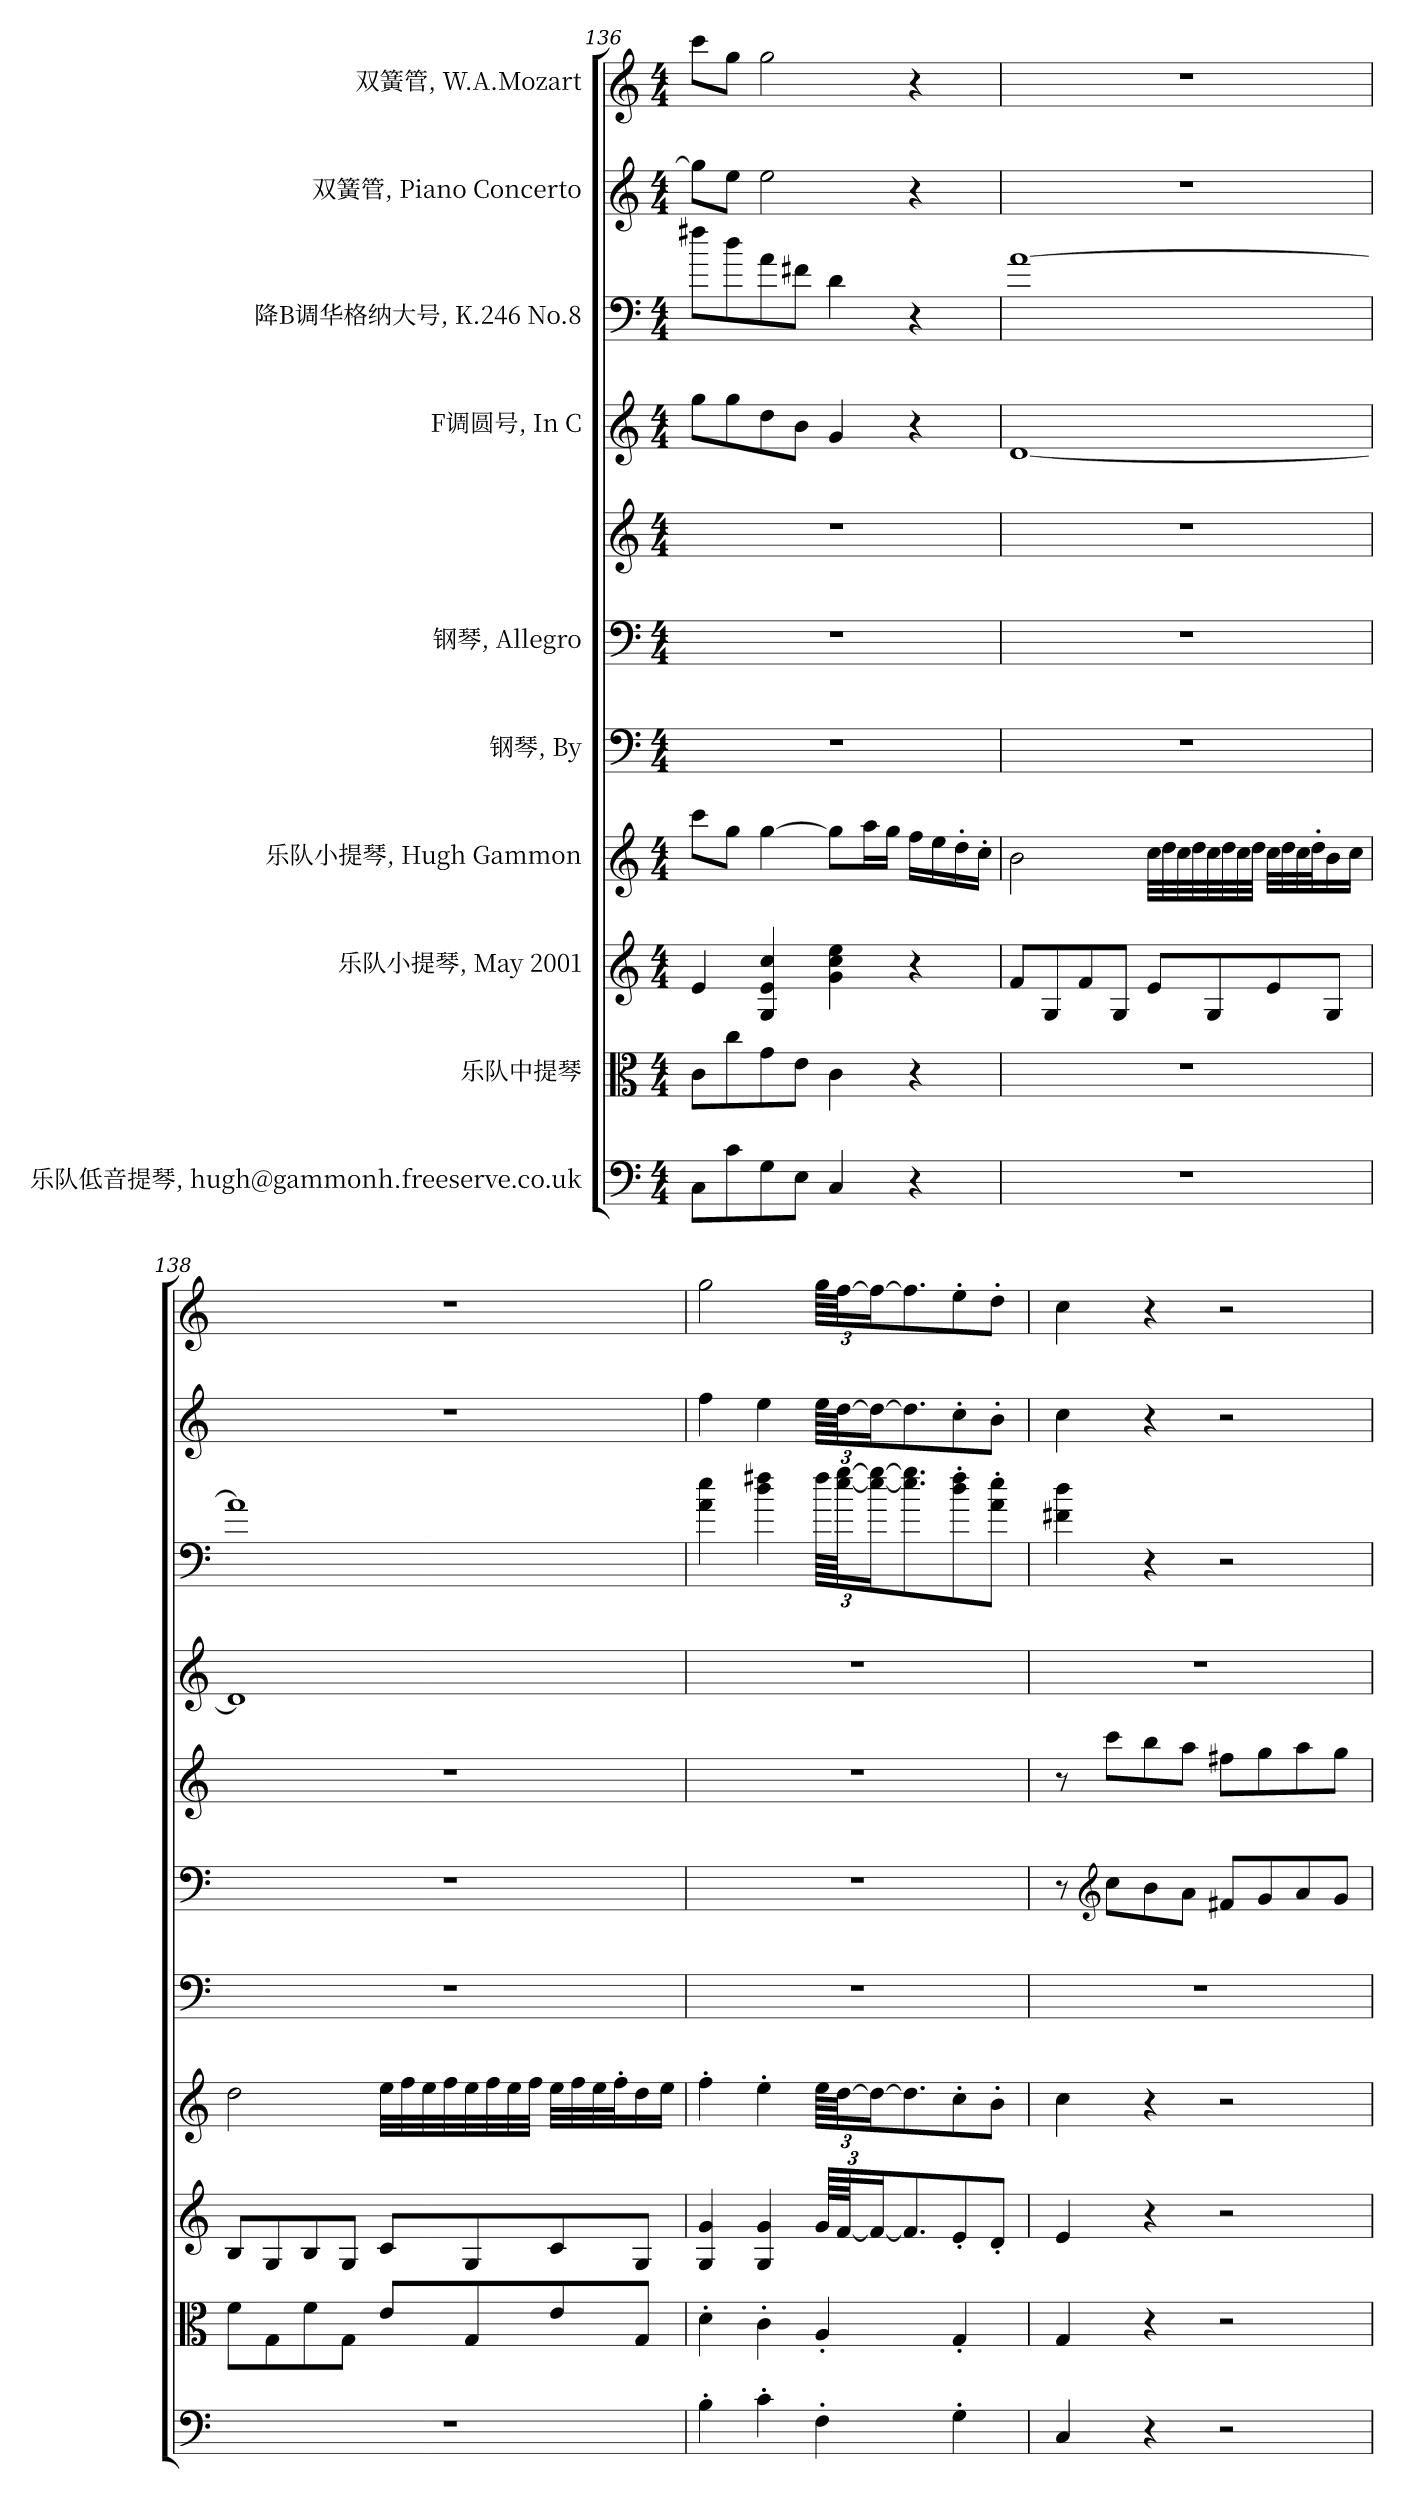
**kern	**kern	**kern	**kern	**kern	**kern	**kern	**kern	**kern	**kern	**kern
*part10	*part9	*part8	*part7	*part6	*part5	*part5	*part4	*part3	*part2	*part1
*staff11	*staff10	*staff9	*staff8	*staff7	*staff6	*staff5	*staff4	*staff3	*staff2	*staff1
*I"乐队低音提琴, hugh@gammonh.freeserve.co.uk	*I"乐队中提琴	*I"乐队小提琴, May 2001	*I"乐队小提琴, Hugh Gammon	*I"钢琴,       By	*I"钢琴, Allegro	*	*I"F调圆号, In C	*I"降B调华格纳大号, K.246 No.8	*I"双簧管, Piano Concerto	*I"双簧管, W.A.Mozart
!!LO:PB:g=z
*clefF4	*clefC3	*clefG2	*clefG2	*clefF4	*clefF4	*clefG2	*clefG2	*clefF4	*clefG2	*clefG2
*ITrd7c12	*	*	*	*	*	*	*ITrd4c7	*ITrd1c2	*	*
*k[]	*k[]	*k[]	*k[]	*k[]	*k[]	*k[]	*k[b-]	*k[b-e-]	*k[]	*k[]
*M4/4	*M4/4	*M4/4	*M4/4	*M4/4	*M4/4	*M4/4	*M4/4	*M4/4	*M4/4	*M4/4
=136	=136	=136	=136	=136	=136	=136	=136	=136	=136	=136
8CC\L	8c\L	4e/	8ccc\L	1r	1r	1r	8cc\L	8een\L	8gg\L]	8ccc\L
8C\	8cc\	.	8gg\J	.	.	.	8cc\	8cc\	8ee\J	8gg\J
8GG\	8g\	4G/ 4e/ 4cc/	[4gg\	.	.	.	8g\	8g\	2ee\	2gg\
8EE\J	8e\J	.	.	.	.	.	8e\J	8en\J	.	.
4CC/	4c\	4g\ 4cc\ 4ee\	8gg\L]	.	.	.	4c/	4c\	.	.
.	.	.	16aa\L	.	.	.	.	.	.	.
.	.	.	16gg\JJ	.	.	.	.	.	.	.
4r	4r	4r	16ff\LL	.	.	.	4r	4r	4r	4r
.	.	.	16ee\	.	.	.	.	.	.	.
.	.	.	16dd'\	.	.	.	.	.	.	.
.	.	.	16cc'\JJ	.	.	.	.	.	.	.
=137	=137	=137	=137	=137	=137	=137	=137	=137	=137	=137
1r	1r	8f/L	2b\	1r	1r	1r	[1G	[1g	1r	1r
.	.	8G/	.	.	.	.	.	.	.	.
.	.	8f/	.	.	.	.	.	.	.	.
.	.	8G/J	.	.	.	.	.	.	.	.
.	.	8e/L	32cc\LLL	.	.	.	.	.	.	.
.	.	.	32dd\	.	.	.	.	.	.	.
.	.	.	32cc\	.	.	.	.	.	.	.
.	.	.	32dd\	.	.	.	.	.	.	.
.	.	8G/	32cc\	.	.	.	.	.	.	.
.	.	.	32dd\	.	.	.	.	.	.	.
.	.	.	32cc\	.	.	.	.	.	.	.
.	.	.	32dd\JJJ	.	.	.	.	.	.	.
.	.	8e/	32cc\LLL	.	.	.	.	.	.	.
.	.	.	32dd\	.	.	.	.	.	.	.
.	.	.	32cc\	.	.	.	.	.	.	.
.	.	.	32dd'\J	.	.	.	.	.	.	.
.	.	8G/J	16b\	.	.	.	.	.	.	.
.	.	.	16cc\JJ	.	.	.	.	.	.	.
!!LO:PB:g=z
=138	=138	=138	=138	=138	=138	=138	=138	=138	=138	=138
1r	8f\L	8B/L	2dd\	1r	1r	1r	1G]	1g]	1r	1r
.	8G\	8G/	.	.	.	.	.	.	.	.
.	8f\	8B/	.	.	.	.	.	.	.	.
.	8G\J	8G/J	.	.	.	.	.	.	.	.
.	8e/L	8c/L	32ee\LLL	.	.	.	.	.	.	.
.	.	.	32ff\	.	.	.	.	.	.	.
.	.	.	32ee\	.	.	.	.	.	.	.
.	.	.	32ff\	.	.	.	.	.	.	.
.	8G/	8G/	32ee\	.	.	.	.	.	.	.
.	.	.	32ff\	.	.	.	.	.	.	.
.	.	.	32ee\	.	.	.	.	.	.	.
.	.	.	32ff\JJJ	.	.	.	.	.	.	.
.	8e/	8c/	32ee\LLL	.	.	.	.	.	.	.
.	.	.	32ff\	.	.	.	.	.	.	.
.	.	.	32ee\	.	.	.	.	.	.	.
.	.	.	32ff'\J	.	.	.	.	.	.	.
.	8G/J	8G/J	16dd\	.	.	.	.	.	.	.
.	.	.	16ee\JJ	.	.	.	.	.	.	.
=139	=139	=139	=139	=139	=139	=139	=139	=139	=139	=139
4BB'\	4d'\	4G/ 4g/	4ff'\	1r	1r	1r	1r	4g\ 4dd\	4ff\	2gg\
4C'\	4c'\	4G/ 4g/	4ee'\	.	.	.	.	4cc\ 4een\	4ee\	.
*	*	*Xbrackettup	*Xbrackettup	*	*	*	*	*Xbrackettup	*Xbrackettup	*Xbrackettup
4FF'\	4A'/	96g/LLLL	96ee\LLLL	.	.	.	.	96ee\LLLL	96ee\LLLL	96gg\LLLL
.	.	[96f/JJ	[96dd\JJ	.	.	.	.	[96dd\ [96ff\JJ	[96dd\JJ	[96ff\JJ
.	.	24f/J_	24dd\J_	.	.	.	.	24dd\_ 24ff\_J	24dd\J_	24ff\J_
.	.	8.f/]	8.dd\]	.	.	.	.	8.dd\] 8.ff\]	8.dd\]	8.ff\]
4GG'\	4G'/	8e'/	8cc'\	.	.	.	.	8cc\' 8ee\'	8cc'\	8ee'\
.	.	8d'/J	8b'\J	.	.	.	.	8g\' 8dd\'J	8b'\J	8dd'\J
!!LO:PB:g=z
=140	=140	=140	=140	=140	=140	=140	=140	=140	=140	=140
4CC/	4G/	4e/	4cc\	1r	8r	8r	1r	4en\ 4cc\	4cc\	4cc\
*	*	*	*	*	*clefG2	*	*	*	*	*
.	.	.	.	.	8cc\L	8ccc\L	.	.	.	.
4r	4r	4r	4r	.	8b\	8bb\	.	4r	4r	4r
.	.	.	.	.	8a\J	8aa\J	.	.	.	.
2r	2r	2r	2r	.	8f#X/L	8ff#X\L	.	2r	2r	2r
.	.	.	.	.	8g/	8gg\	.	.	.	.
.	.	.	.	.	8a/	8aa\	.	.	.	.
.	.	.	.	.	8g/J	8gg\J	.	.	.	.
=	=	=	=	=	=	=	=	=	=	=
*-	*-	*-	*-	*-	*-	*-	*-	*-	*-	*-
